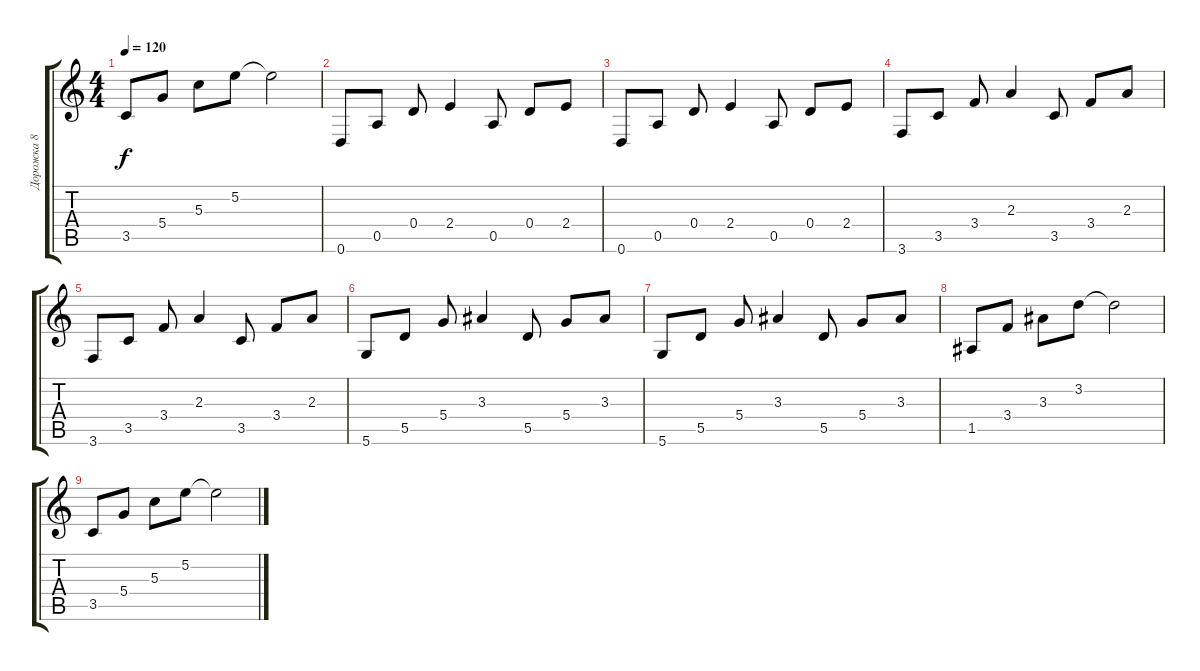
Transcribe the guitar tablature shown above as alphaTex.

\track ("Дорожка 8" "Дорожка 8") {instrument acousticguitarsteel}
\staff {score tabs}
\tuning (E4 B3 G3 D3 A2 D2) {hide}
\ts (4 4)
\tempo 120
\clef g2
\ks c
3.5.8{dy f} 5.4.8 5.3.8 5.2.8 5.2{t}.2 |
0.6.8 0.5.8 0.4.8 2.4.4 0.5.8 0.4.8 2.4.8 |
0.6.8 0.5.8 0.4.8 2.4.4 0.5.8 0.4.8 2.4.8 |
3.6.8 3.5.8 3.4.8 2.3.4 3.5.8 3.4.8 2.3.8 |
3.6.8 3.5.8 3.4.8 2.3.4 3.5.8 3.4.8 2.3.8 |
5.6.8 5.5.8 5.4.8 3.3.4 5.5.8 5.4.8 3.3.8 |
5.6.8 5.5.8 5.4.8 3.3.4 5.5.8 5.4.8 3.3.8 |
1.5.8 3.4.8 3.3.8 3.2.8 3.2{t}.2 |
3.5.8 5.4.8 5.3.8 5.2.8 5.2{t}.2
